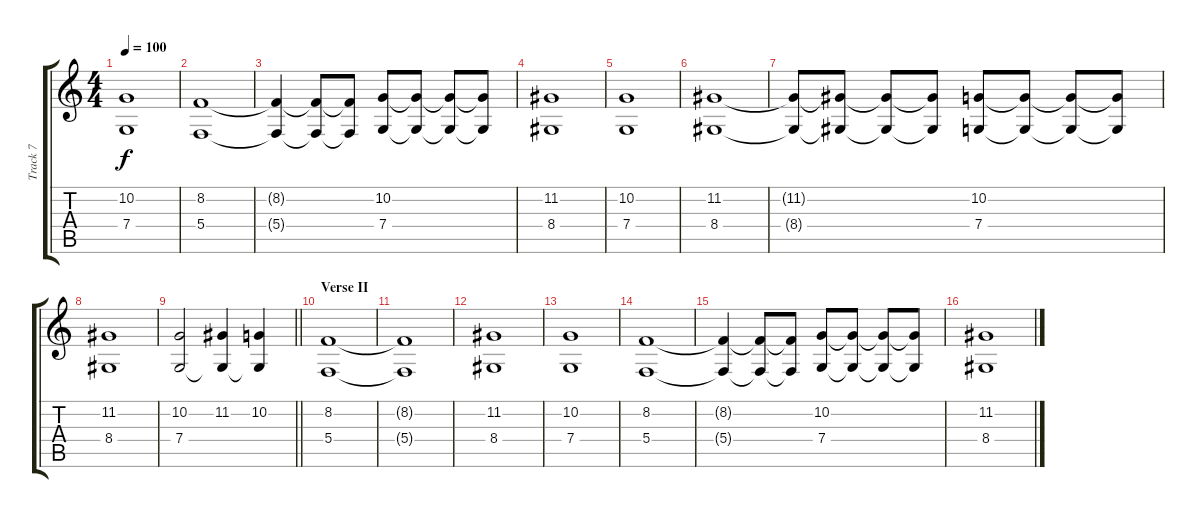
\track ("Track 7" "Track 7") {instrument stringensemble1}
\staff {score tabs}
\tuning (D4 A3 F3 C3 G2 C2) {hide}
\ts (4 4)
\tempo 100
\clef g2
\ks c
(10.2 7.4).1{dy f} |
(8.2 5.4).1 |
(8.2{t} 5.4{t}).4 (8.2{t} 5.4{t}).8 (8.2{t} 5.4{t}).8 (10.2 7.4).8 (10.2{t} 7.4{t}).8 (10.2{t} 7.4{t}).8 (10.2{t} 7.4{t}).8 |
(11.2 8.4).1 |
(10.2 7.4).1 |
(11.2 8.4).1 |
(11.2{t} 8.4{t}).8 (11.2{t} 8.4{t}).8 (11.2{t} 8.4{t}).8 (11.2{t} 8.4{t}).8 (10.2 7.4).8 (10.2{t} 7.4{t}).8 (10.2{t} 7.4{t}).8 (10.2{t} 7.4{t}).8 |
(11.2 8.4).1 |
\barLineRight lightlight
(10.2 7.4).2 (11.2 7.4{t}).4 (10.2 7.4{t}).4 |
\section ("" "Verse II")
(8.2 5.4).1 |
(8.2{t} 5.4{t}).1 |
(11.2 8.4).1 |
(10.2 7.4).1 |
(8.2 5.4).1 |
(8.2{t} 5.4{t}).4 (8.2{t} 5.4{t}).8 (8.2{t} 5.4{t}).8 (10.2 7.4).8 (10.2{t} 7.4{t}).8 (10.2{t} 7.4{t}).8 (10.2{t} 7.4{t}).8 |
(11.2 8.4).1
